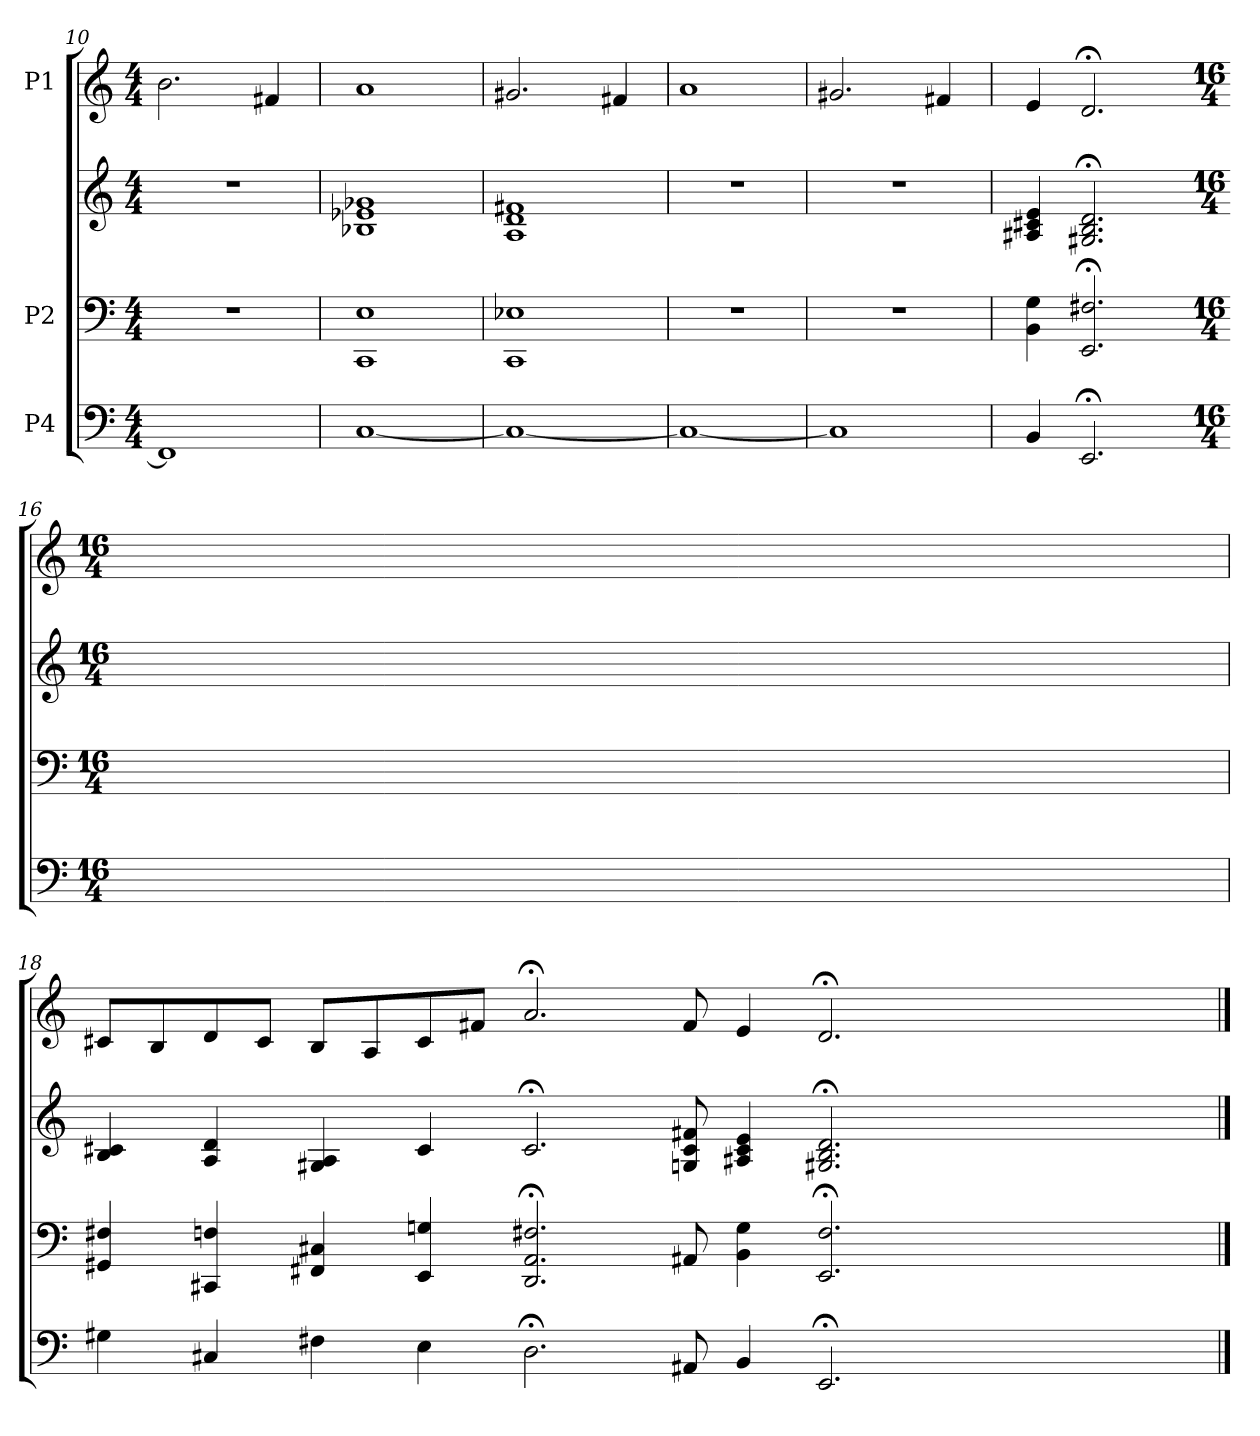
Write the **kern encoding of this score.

**kern	**kern	**kern	**kern
*part3	*part2	*part2	*part1
*staff4	*staff3	*staff2	*staff1
*I"P4	*I"P2	*	*I"P1
*clefF4	*clefF4	*clefG2	*clefG2
*ITrd7c12	*	*	*
*k[]	*k[]	*k[]	*k[]
*M4/4	*M4/4	*M4/4	*M4/4
=10	=10	=10	=10
1FFF#i]	1r	1r	2.bi\
.	.	.	4f#Xi/
!!LO:PB:g=z
=11	=11	=11	=11
[<1CCi	1CCi 1Ei	1B-Xi 1e-Xi 1g-Xi	1ai
=12	=12	=12	=12
1CCi_<	1CCi 1E-Xi	1Ai 1di 1f#Xi	2.g#Xi/
.	.	.	4f#Xi/
=13	=13	=13	=13
1CCi_<	1r	1r	1ai
=14	=14	=14	=14
1CCi]	1r	1r	2.g#Xi/
.	.	.	4f#Xi/
=15	=15	=15	=15
4BBBi/	4BBi\ 4Gi	4A#Xi/ 4c#Xi 4ei	4ei/
2.EEE;i/	2.EEi/; 2.F#Xi;	2.G#Xi/; 2.Bi; 2.di;	2.d;i/
=16-	=16-	=16-	=16-
*M16/4	*M16/4	*M16/4	*M16/4
00ryy	1ryy	1ryy	00ryy
.	0.ryy	0.ryy	.
=17-	=17-	=17-	=17-
!LO:N:vis=1	!LO:N:vis=1	!LO:N:vis=1	!LO:N:vis=1
00ryy	00ryy	00ryy	00ryy
!!LO:LB:g=z
=18	=18	=18	=18
4GG#Xi\	4GG#Xi/ 4F#Xi	4Bi/ 4c#Xi	8c#Xi/L
.	.	.	8Bi/
4CC#Xi/	4CC#Xi/ 4Fni	4Ai/ 4di	8di/
.	.	.	8c#i/J
4FF#Xi\	4FF#Xi/ 4C#Xi	4G#Xi/ 4Ai	8Bi/L
.	.	.	8Ai/
4EEi\	4EEi/ 4Gni	4c#i/	8c#i/
.	.	.	8f#Xi/J
2.DD;i\	2.DDi/; 2.AAi; 2.F#Xi;	2.c#;i/	2.a;i/
8AAA#Xi/	8AA#Xi/	8Gni/ 8c#i 8f#Xi	8f#i/
4BBBi/	4BBi\ 4Gi	4A#Xi/ 4c#i 4ei	4ei/
2.EEE;i/	2.EEi/; 2.F#i;	2.G#Xi/; 2.Bi; 2.di;	2.d;i/
8ryy	8ryy	8ryy	8ryy
1ryy	1ryy	1ryy	1ryy
==	==	==	==
*-	*-	*-	*-
